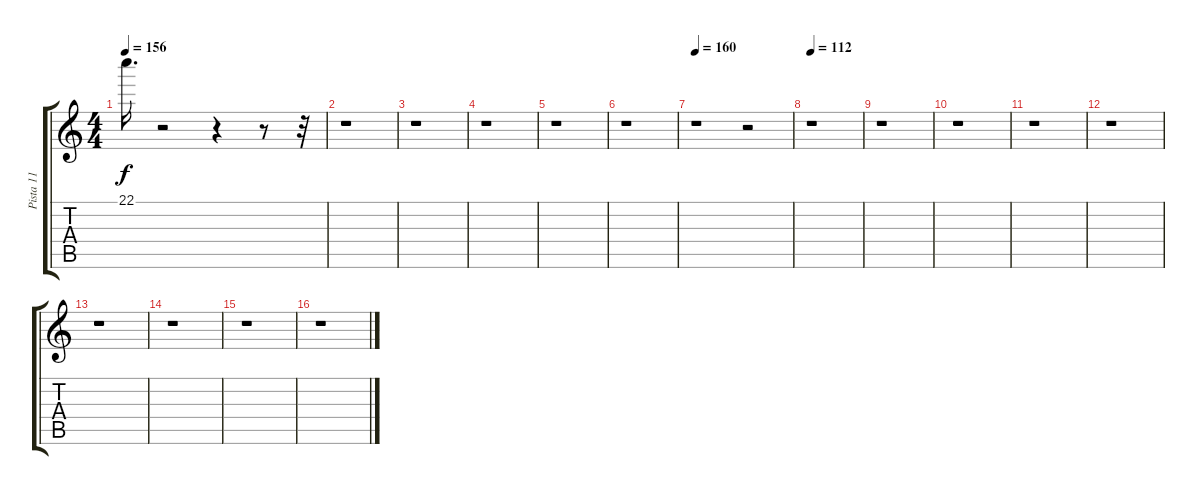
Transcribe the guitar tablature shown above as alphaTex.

\track ("Pista 11" "Pista 11") {instrument electricguitarjazz}
\staff {score tabs}
\tuning (D4 A3 F3 C3 G2 D2) {hide}
\ts (4 4)
\tempo 156
\clef g2
\ks c
22.1{t}.16{d dy f} r.2 r.4 r.8 r.32 |
r.1 |
r.1 |
r.1 |
r.1 |
r.1 |
\tempo 160
r.1 r.2 |
\tempo 112
r.1 |
r.1 |
r.1 |
r.1 |
r.1 |
r.1 |
r.1 |
r.1 |
r.1
